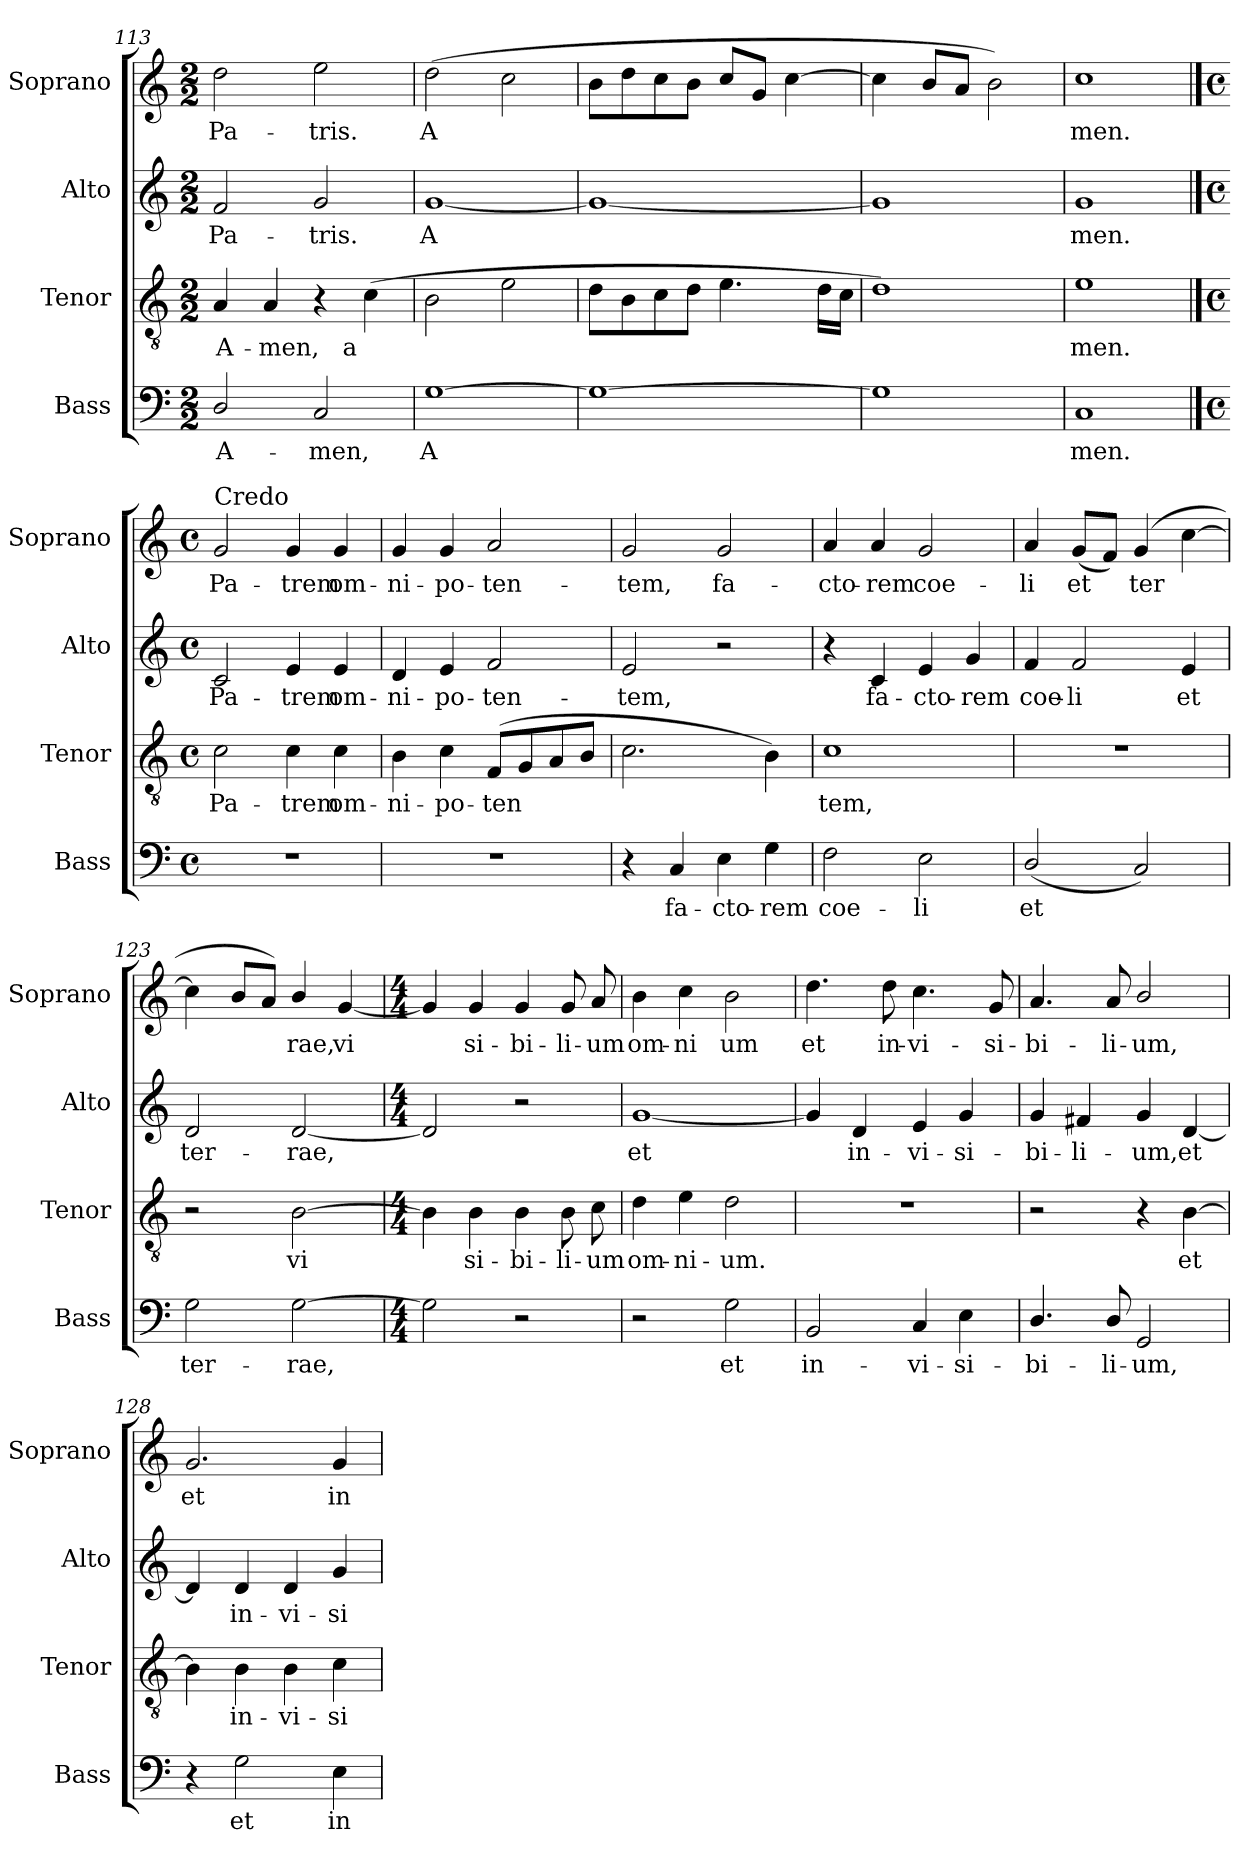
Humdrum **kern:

**kern	**text	**kern	**text	**kern	**text	**kern	**text
*part4	*part4	*part3	*part3	*part2	*part2	*part1	*part1
*staff4	*staff4	*staff3	*staff3	*staff2	*staff2	*staff1	*staff1
*I"Bass	*	*I"Tenor	*	*I"Alto	*	*I"Soprano	*
*I'Bass	*	*I'Tenor	*	*I'Alto	*	*I'Soprano	*
*clefF4	*	*clefGv2	*	*clefG2	*	*clefG2	*
*k[]	*	*k[]	*	*k[]	*	*k[]	*
*C:	*	*C:	*	*C:	*	*C:	*
*M2/2	*	*M2/2	*	*M2/2	*	*M2/2	*
=113	=113	=113	=113	=113	=113	=113	=113
!	!LO:LY:b	!	!LO:LY:b	!	!LO:LY:b	!	!LO:LY:b
2D/	A-	4A/	A-	2f/	Pa-	2dd\	Pa-
!	!	!	!LO:LY:b	!	!	!	!
.	.	4A/	-men,	.	.	.	.
!	!LO:LY:b	!	!	!	!LO:LY:b	!	!LO:LY:b
2C/	-men,	4r	.	2g/	-tris.	2ee\	-tris.
!	!	!	!LO:LY:b	!	!	!	!
.	.	(>4c\	a­	.	.	.	.
=114	=114	=114	=114	=114	=114	=114	=114
!	!LO:LY:b	!	!	!	!LO:LY:b	!	!LO:LY:b
[1G	A­	2B\	.	[1g	A­	(>2dd\	A­
.	.	2e\	.	.	.	2cc\	.
=115	=115	=115	=115	=115	=115	=115	=115
1G_	.	8d\L	.	1g_	.	8b\L	.
.	.	8B\	.	.	.	8dd\	.
.	.	8c\	.	.	.	8cc\	.
.	.	8d\J	.	.	.	8b\J	.
.	.	4.e\	.	.	.	8cc/L	.
.	.	.	.	.	.	8g/J	.
.	.	.	.	.	.	[4cc\	.
.	.	16d\LL	.	.	.	.	.
.	.	16c\JJ	.	.	.	.	.
=116	=116	=116	=116	=116	=116	=116	=116
1G]	.	1d)	.	1g]	.	4cc\]	.
.	.	.	.	.	.	8b/L	.
.	.	.	.	.	.	8a/J	.
.	.	.	.	.	.	2b\)	.
=117	=117	=117	=117	=117	=117	=117	=117
!	!LO:LY:b	!	!LO:LY:b	!	!LO:LY:b	!	!LO:LY:b
1C	men.	1e	men.	1g	men.	1cc	men.
!!LO:PB:g=z
==118	==118	==118	==118	==118	==118	==118	==118
*M4/4	*	*M4/4	*	*M4/4	*	*M4/4	*
*met(c)	*	*met(c)	*	*met(c)	*	*met(c)	*
!	!	!	!	!	!	!LO:TX:a:t=Credo	!
!	!	!	!LO:LY:b	!	!LO:LY:b	!	!LO:LY:b
1r	.	2c\	Pa-	2c/	Pa-	2g/	Pa-
!	!	!	!LO:LY:b	!	!LO:LY:b	!	!LO:LY:b
.	.	4c\	-trem	4e/	-trem	4g/	-trem
!	!	!	!LO:LY:b	!	!LO:LY:b	!	!LO:LY:b
.	.	4c\	om-	4e/	om-	4g/	om-
=119	=119	=119	=119	=119	=119	=119	=119
!	!	!	!LO:LY:b	!	!LO:LY:b	!	!LO:LY:b
1r	.	4B\	-ni-	4d/	-ni-	4g/	-ni-
!	!	!	!LO:LY:b	!	!LO:LY:b	!	!LO:LY:b
.	.	4c\	-po-	4e/	-po-	4g/	-po-
!	!	!	!LO:LY:b	!	!LO:LY:b	!	!LO:LY:b
.	.	(<8F/L	-ten­	2f/	-ten-	2a/	-ten-
.	.	8G/	.	.	.	.	.
.	.	8A/	.	.	.	.	.
.	.	8B/J	.	.	.	.	.
=120	=120	=120	=120	=120	=120	=120	=120
!	!	!	!	!	!LO:LY:b	!	!LO:LY:b
4r	.	2.c\	.	2e/	-tem,	2g/	-tem,
!	!LO:LY:b	!	!	!	!	!	!
4C/	fa-	.	.	.	.	.	.
!	!LO:LY:b	!	!	!	!	!	!LO:LY:b
4E\	-cto-	.	.	2r	.	2g/	fa-
!	!LO:LY:b	!	!	!	!	!	!
4G\	-rem	4B\)	.	.	.	.	.
=121	=121	=121	=121	=121	=121	=121	=121
!	!LO:LY:b	!	!LO:LY:b	!	!	!	!LO:LY:b
2F\	coe-	1c	tem,	4r	.	4a/	-cto-
!	!	!	!	!	!LO:LY:b	!	!LO:LY:b
.	.	.	.	4c/	fa-	4a/	-rem
!	!LO:LY:b	!	!	!	!LO:LY:b	!	!LO:LY:b
2E\	-li	.	.	4e/	-cto-	2g/	coe-
!	!	!	!	!	!LO:LY:b	!	!
.	.	.	.	4g/	-rem	.	.
=122	=122	=122	=122	=122	=122	=122	=122
!	!LO:LY:b	!	!	!	!LO:LY:b	!	!LO:LY:b
(<2D/	et	1r	.	4f/	coe-	4a/	-li
!	!	!	!	!	!LO:LY:b	!	!LO:LY:b
.	.	.	.	2f/	-li	(<8g/L	et
.	.	.	.	.	.	8f/J)	.
!	!	!	!	!	!	!	!LO:LY:b
2C/)	.	.	.	.	.	(<4g/	ter­
!	!	!	!	!	!LO:LY:b	!	!
.	.	.	.	4e/	et	[4cc\	.
=123	=123	=123	=123	=123	=123	=123	=123
!	!LO:LY:b	!	!	!	!LO:LY:b	!	!
2G\	ter-	2r	.	2d/	ter-	4cc\]	.
.	.	.	.	.	.	8b/L	.
.	.	.	.	.	.	8a/J)	.
!	!LO:LY:b	!	!LO:LY:b	!	!LO:LY:b	!	!LO:LY:b
[2G\	-rae,	[2B\	vi­	[2d/	-rae,	4b/	rae,
!	!	!	!	!	!	!	!LO:LY:b
.	.	.	.	.	.	[4g/	vi­
!!LO:LB:g=z
=124	=124	=124	=124	=124	=124	=124	=124
*M4/4	*	*M4/4	*	*M4/4	*	*M4/4	*
2G\]	.	4B\]	.	2d/]	.	4g/]	.
!	!	!	!LO:LY:b	!	!	!	!LO:LY:b
.	.	4B\	si-	.	.	4g/	si-
!	!	!	!LO:LY:b	!	!	!	!LO:LY:b
2r	.	4B\	-bi-	2r	.	4g/	-bi-
!	!	!	!LO:LY:b	!	!	!	!LO:LY:b
.	.	8B\	-li-	.	.	8g/	-li-
!	!	!	!LO:LY:b	!	!	!	!LO:LY:b
.	.	8c\	-um	.	.	8a/	-um
=125	=125	=125	=125	=125	=125	=125	=125
!	!	!	!LO:LY:b	!	!LO:LY:b	!	!LO:LY:b
2r	.	4d\	om-	[1g	et	4b\	om-
!	!	!	!LO:LY:b	!	!	!	!LO:LY:b
.	.	4e\	-ni-	.	.	4cc\	-ni­
!	!LO:LY:b	!	!LO:LY:b	!	!	!	!LO:LY:b
2G\	et	2d\	-um.	.	.	2b\	um
=126	=126	=126	=126	=126	=126	=126	=126
!	!LO:LY:b	!	!	!	!	!	!LO:LY:b
2BB/	in-	1r	.	4g/]	.	4.dd\	et
!	!	!	!	!	!LO:LY:b	!	!
.	.	.	.	4d/	in-	.	.
!	!	!	!	!	!	!	!LO:LY:b
.	.	.	.	.	.	8dd\	in-
!	!LO:LY:b	!	!	!	!LO:LY:b	!	!LO:LY:b
4C/	-vi-	.	.	4e/	-vi-	4.cc\	-vi-
!	!LO:LY:b	!	!	!	!LO:LY:b	!	!
4E\	-si-	.	.	4g/	-si-	.	.
!	!	!	!	!	!	!	!LO:LY:b
.	.	.	.	.	.	8g/	-si-
=127	=127	=127	=127	=127	=127	=127	=127
!	!LO:LY:b	!	!	!	!LO:LY:b	!	!LO:LY:b
4.D/	-bi-	2r	.	4g/	-bi-	4.a/	-bi-
!	!	!	!	!	!LO:LY:b	!	!
.	.	.	.	4f#X/	-li-	.	.
!	!LO:LY:b	!	!	!	!	!	!LO:LY:b
8D/	-li-	.	.	.	.	8a/	-li-
!	!LO:LY:b	!	!	!	!LO:LY:b	!	!LO:LY:b
2GG/	-um,	4r	.	4g/	-um,	2b/	-um,
!	!	!	!LO:LY:b	!	!LO:LY:b	!	!
.	.	[4B\	et	[4d/	et	.	.
=128	=128	=128	=128	=128	=128	=128	=128
!	!	!	!	!	!	!	!LO:LY:b
4r	.	4B\]	.	4d/]	.	2.g/	et
!	!LO:LY:b	!	!LO:LY:b	!	!LO:LY:b	!	!
2G\	et	4B\	in-	4d/	in-	.	.
!	!	!	!LO:LY:b	!	!LO:LY:b	!	!
.	.	4B\	-vi-	4d/	-vi-	.	.
!	!LO:LY:b	!	!LO:LY:b	!	!LO:LY:b	!	!LO:LY:b
4E\	in-	4c\	-si-	4g/	-si-	4g/	in-
=	=	=	=	=	=	=	=
*-	*-	*-	*-	*-	*-	*-	*-
